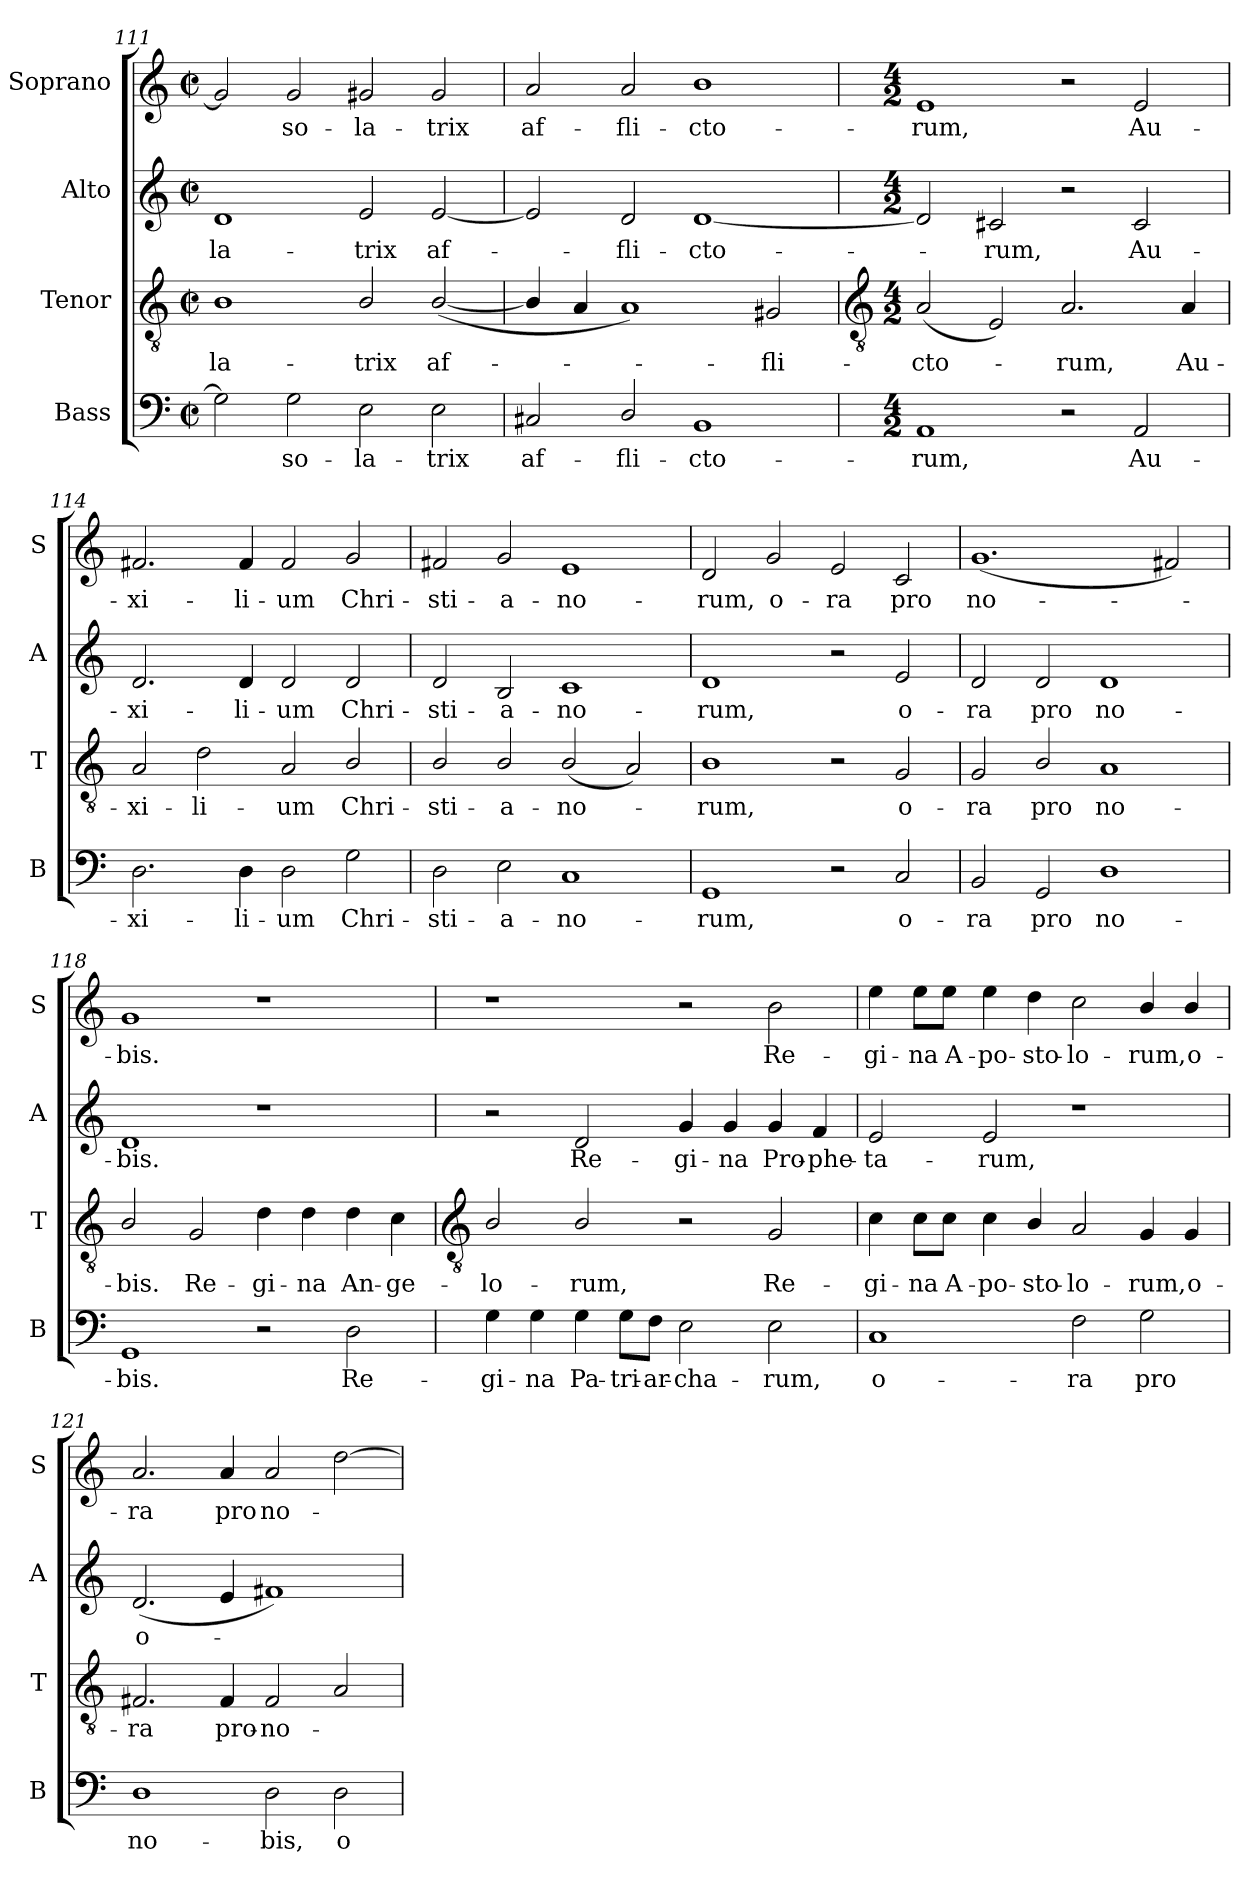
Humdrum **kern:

**kern	**text	**kern	**text	**kern	**text	**kern	**text
*part4	*part4	*part3	*part3	*part2	*part2	*part1	*part1
*staff4	*staff4	*staff3	*staff3	*staff2	*staff2	*staff1	*staff1
*I"Bass	*	*I"Tenor	*	*I"Alto	*	*I"Soprano	*
*I'B	*	*I'T	*	*I'A	*	*I'S	*
*clefF4	*	*clefGv2	*	*clefG2	*	*clefG2	*
*k[]	*	*k[]	*	*k[]	*	*k[]	*
*C:	*	*C:	*	*C:	*	*C:	*
*M4/2	*	*M4/2	*	*M4/2	*	*M4/2	*
*met(c|)	*	*met(c|)	*	*met(c|)	*	*met(c|)	*
=111	=111	=111	=111	=111	=111	=111	=111
!	!	!	!LO:LY:b	!	!LO:LY:b	!	!
2G]	.	1B	-la-	1d	-la-	2g]	.
!	!LO:LY:b	!	!	!	!	!	!LO:LY:b
2G	so-	.	.	.	.	2g	so-
!	!LO:LY:b	!	!LO:LY:b	!	!LO:LY:b	!	!LO:LY:b
2E	-la-	2B/	-trix	2e	-trix	2g#X	-la-
!	!LO:LY:b	!	!LO:LY:b	!	!LO:LY:b	!	!LO:LY:b
2E	-trix	(<[2B/	af-	[2e	af-	2g#	-trix
=112	=112	=112	=112	=112	=112	=112	=112
!	!LO:LY:b	!	!	!	!	!	!LO:LY:b
2C#X	af-	4B/]	.	2e]	.	2a	af-
.	.	4A	.	.	.	.	.
!	!LO:LY:b	!	!	!	!LO:LY:b	!	!LO:LY:b
2D/	-fli-	1A)	.	2d	fli-	2a	-fli-
!	!LO:LY:b	!	!	!	!LO:LY:b	!	!LO:LY:b
1BB	-cto-	.	.	[1d	-cto-	1b	-cto-
!	!	!	!LO:LY:b	!	!	!	!
.	.	2G#X	fli-	.	.	.	.
!!LO:LB:g=z
=113	=113	=113	=113	=113	=113	=113	=113
*	*	*clefGv2	*	*	*	*	*
*M4/2	*	*M4/2	*	*M4/2	*	*M4/2	*
!	!LO:LY:b	!	!LO:LY:b	!	!	!	!LO:LY:b
1AA	-rum,	(<2A	-cto-	2d]	.	1e	-rum,
!	!	!	!	!	!LO:LY:b	!	!
.	.	2E)	.	2c#X	rum,	.	.
!	!	!	!LO:LY:b	!	!	!	!
2r	.	2.A	rum,	2r	.	2r	.
!	!LO:LY:b	!	!	!	!LO:LY:b	!	!LO:LY:b
2AA	Au-	.	.	2c#	Au-	2e	Au-
!	!	!	!LO:LY:b	!	!	!	!
.	.	4A	Au-	.	.	.	.
=114	=114	=114	=114	=114	=114	=114	=114
!	!LO:LY:b	!	!LO:LY:b	!	!LO:LY:b	!	!LO:LY:b
2.D	-xi-	2A	-xi-	2.d	-xi-	2.f#X	-xi-
!	!	!	!LO:LY:b	!	!	!	!
.	.	2d	-li-	.	.	.	.
!	!LO:LY:b	!	!	!	!LO:LY:b	!	!LO:LY:b
4D	-li-	.	.	4d	-li-	4f#	-li-
!	!LO:LY:b	!	!LO:LY:b	!	!LO:LY:b	!	!LO:LY:b
2D	-um	2A	-um	2d	-um	2f#	-um
!	!LO:LY:b	!	!LO:LY:b	!	!LO:LY:b	!	!LO:LY:b
2G	Chri-	2B/	Chri-	2d	Chri-	2g	Chri-
=115	=115	=115	=115	=115	=115	=115	=115
!	!LO:LY:b	!	!LO:LY:b	!	!LO:LY:b	!	!LO:LY:b
2D	-sti-	2B/	-sti-	2d	-sti-	2f#X	-sti-
!	!LO:LY:b	!	!LO:LY:b	!	!LO:LY:b	!	!LO:LY:b
2E	-a-	2B/	-a-	2B	-a-	2g	-a-
!	!LO:LY:b	!	!LO:LY:b	!	!LO:LY:b	!	!LO:LY:b
1C	-no-	(<2B/	-no-	1c	-no-	1e	-no-
.	.	2A)	.	.	.	.	.
=116	=116	=116	=116	=116	=116	=116	=116
!	!LO:LY:b	!	!LO:LY:b	!	!LO:LY:b	!	!LO:LY:b
1GG	-rum,	1B	rum,	1d	-rum,	2d	-rum,
!	!	!	!	!	!	!	!LO:LY:b
.	.	.	.	.	.	2g	o-
!	!	!	!	!	!	!	!LO:LY:b
2r	.	2r	.	2r	.	2e	-ra
!	!LO:LY:b	!	!LO:LY:b	!	!LO:LY:b	!	!LO:LY:b
2C	o-	2G	o-	2e	o-	2c	pro
=117	=117	=117	=117	=117	=117	=117	=117
!	!LO:LY:b	!	!LO:LY:b	!	!LO:LY:b	!	!LO:LY:b
2BB	-ra	2G	-ra	2d	-ra	(<1.g	no-
!	!LO:LY:b	!	!LO:LY:b	!	!LO:LY:b	!	!
2GG	pro	2B/	pro	2d	pro	.	.
!	!LO:LY:b	!	!LO:LY:b	!	!LO:LY:b	!	!
1D	no-	1A	no-	1d	no-	.	.
.	.	.	.	.	.	2f#X)	.
=118	=118	=118	=118	=118	=118	=118	=118
!	!LO:LY:b	!	!LO:LY:b	!	!LO:LY:b	!	!LO:LY:b
1GG	-bis.	2B/	-bis.	1d	-bis.	1g	bis.
!	!	!	!LO:LY:b	!	!	!	!
.	.	2G	Re-	.	.	.	.
!	!	!	!LO:LY:b	!	!	!	!
2r	.	4d	-gi-	1r	.	1r	.
!	!	!	!LO:LY:b	!	!	!	!
.	.	4d	-na	.	.	.	.
!	!LO:LY:b	!	!LO:LY:b	!	!	!	!
2D	Re-	4d	An-	.	.	.	.
!	!	!	!LO:LY:b	!	!	!	!
.	.	4c	-ge-	.	.	.	.
!!LO:LB:g=z
=119	=119	=119	=119	=119	=119	=119	=119
*	*	*clefGv2	*	*	*	*	*
!	!LO:LY:b	!	!LO:LY:b	!	!	!	!
4G	-gi-	2B/	-lo-	2r	.	1r	.
!	!LO:LY:b	!	!	!	!	!	!
4G	-na	.	.	.	.	.	.
!	!LO:LY:b	!	!LO:LY:b	!	!LO:LY:b	!	!
4G	Pa-	2B/	-rum,	2d	Re-	.	.
!	!LO:LY:b	!	!	!	!	!	!
8G\L	-tri-	.	.	.	.	.	.
!	!LO:LY:b	!	!	!	!	!	!
8F\J	-ar-	.	.	.	.	.	.
!	!LO:LY:b	!	!	!	!LO:LY:b	!	!
2E	-cha-	2r	.	4g	-gi-	2r	.
!	!	!	!	!	!LO:LY:b	!	!
.	.	.	.	4g	-na	.	.
!	!LO:LY:b	!	!LO:LY:b	!	!LO:LY:b	!	!LO:LY:b
2E	-rum,	2G	Re-	4g	Pro-	2b	Re-
!	!	!	!	!	!LO:LY:b	!	!
.	.	.	.	4f	-phe-	.	.
=120	=120	=120	=120	=120	=120	=120	=120
!	!LO:LY:b	!	!LO:LY:b	!	!LO:LY:b	!	!LO:LY:b
1C	o-	4c	-gi-	2e	-ta-	4ee	-gi-
!	!	!	!LO:LY:b	!	!	!	!LO:LY:b
.	.	8c\L	-na	.	.	8ee\L	-na
!	!	!	!LO:LY:b	!	!	!	!LO:LY:b
.	.	8c\J	A-	.	.	8ee\J	A-
!	!	!	!LO:LY:b	!	!LO:LY:b	!	!LO:LY:b
.	.	4c	-po-	2e	-rum,	4ee	-po-
!	!	!	!LO:LY:b	!	!	!	!LO:LY:b
.	.	4B/	-sto-	.	.	4dd	-sto-
!	!LO:LY:b	!	!LO:LY:b	!	!	!	!LO:LY:b
2F	-ra	2A	-lo-	1r	.	2cc	-lo-
!	!LO:LY:b	!	!LO:LY:b	!	!	!	!LO:LY:b
2G	pro	4G	-rum,	.	.	4b/	-rum,
!	!	!	!LO:LY:b	!	!	!	!LO:LY:b
.	.	4G	o-	.	.	4b/	o-
=121	=121	=121	=121	=121	=121	=121	=121
!	!LO:LY:b	!	!LO:LY:b	!	!LO:LY:b	!	!LO:LY:b
1D	no-	2.F#X	-ra	(<2.d	o-	2.a	-ra
!	!	!	!LO:LY:b	!	!	!	!LO:LY:b
.	.	4F#	pro-	4e	.	4a	pro
!	!LO:LY:b	!	!LO:LY:b	!	!	!	!LO:LY:b
2D	-bis,	2F#	-no-	1f#X)	.	2a	no-
!	!LO:LY:b	!	!	!	!	!	!
2D	o-	2A	.	.	.	[2dd	.
=	=	=	=	=	=	=	=
*-	*-	*-	*-	*-	*-	*-	*-
